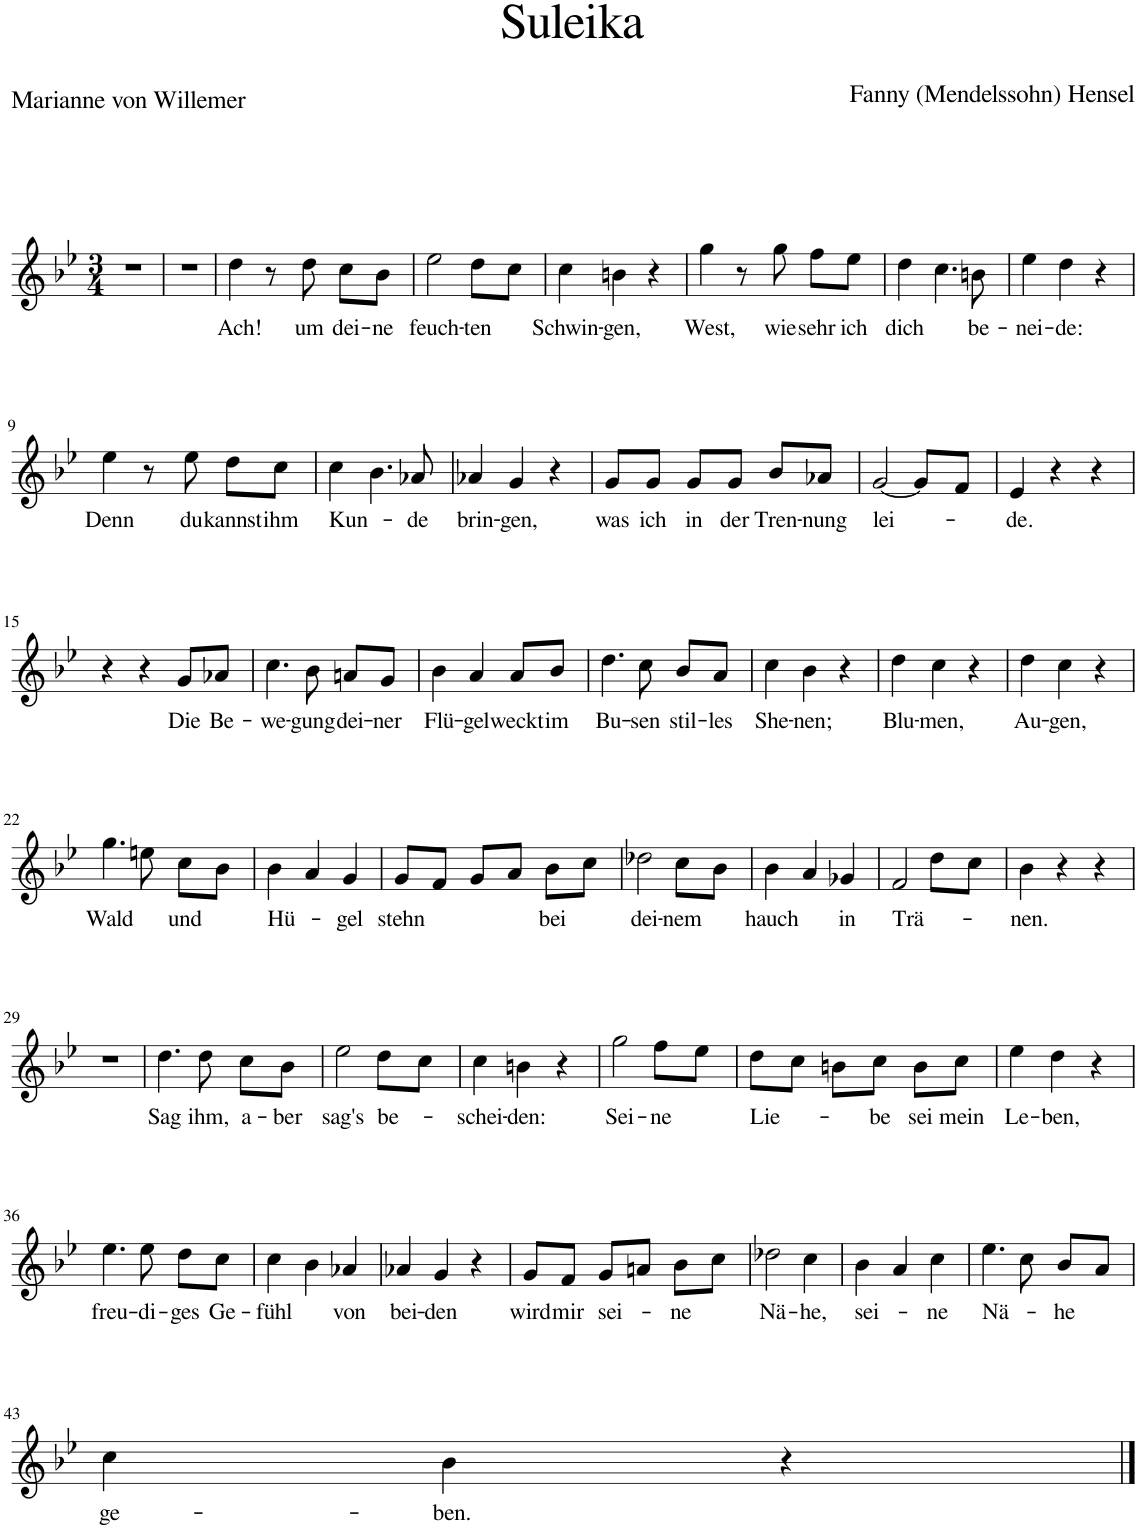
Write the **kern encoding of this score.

**kern	**text
*part1	*part1
*staff1	*staff1
*I"Piano	*
*I'Pno	*
*clefG2	*
*k[b-e-]	*
*M3/4	*
=1	=1
2.r	.
=2	=2
2.r	.
=3	=3
!	!LO:LY:b
4dd\	Ach!
8r	.
!	!LO:LY:b
8dd\	um
!	!LO:LY:b
8cc\L	dei-
!	!LO:LY:b
8b-\J	-ne
=4	=4
!	!LO:LY:b
2ee-\	feuch-
!	!LO:LY:b
8dd\L	-ten
8cc\J	.
=5	=5
!	!LO:LY:b
4cc\	Schwin-
!	!LO:LY:b
4bn\	-gen,
4r	.
=6	=6
!	!LO:LY:b
4gg\	West,
8r	.
!	!LO:LY:b
8gg\	wie
!	!LO:LY:b
8ff\L	sehr
!	!LO:LY:b
8ee-\J	ich
=7	=7
!	!LO:LY:b
4dd\	dich
4.cc\	.
!	!LO:LY:b
8bn\	be-
=8	=8
!	!LO:LY:b
4ee-\	-nei-
!	!LO:LY:b
4dd\	-de:
4r	.
!!LO:LB:g=z
=9	=9
!	!LO:LY:b
4ee-\	Denn
8r	.
!	!LO:LY:b
8ee-\	du
!	!LO:LY:b
8dd\L	kannst
!	!LO:LY:b
8cc\J	ihm
=10	=10
!	!LO:LY:b
4cc\	Kun-
4.b-\	.
!	!LO:LY:b
8a-X/	-de
=11	=11
!	!LO:LY:b
4a-X/	brin-
!	!LO:LY:b
4g/	-gen,
4r	.
=12	=12
!	!LO:LY:b
8g/L	was
!	!LO:LY:b
8g/J	ich
!	!LO:LY:b
8g/L	in
!	!LO:LY:b
8g/J	der
!	!LO:LY:b
8b-/L	Tren-
!	!LO:LY:b
8a-X/J	-nung
=13	=13
!	!LO:LY:b
[2g/	lei-
8g/L]	.
8f/J	.
=14	=14
!	!LO:LY:b
4e-/	-de.
4r	.
4r	.
!!LO:LB:g=z
=15	=15
4r	.
4r	.
!	!LO:LY:b
8g/L	Die
!	!LO:LY:b
8a-X/J	Be-
=16	=16
!	!LO:LY:b
4.cc\	-we-
!	!LO:LY:b
8b-\	-gung
!	!LO:LY:b
8an/L	dei-
!	!LO:LY:b
8g/J	-ner
=17	=17
!	!LO:LY:b
4b-\	Flü-
!	!LO:LY:b
4a/	-gel
!	!LO:LY:b
8a/L	weckt
!	!LO:LY:b
8b-/J	im
=18	=18
!	!LO:LY:b
4.dd\	Bu-
!	!LO:LY:b
8cc\	-sen
!	!LO:LY:b
8b-/L	stil-
!	!LO:LY:b
8a/J	-les
=19	=19
!	!LO:LY:b
4cc\	She-
!	!LO:LY:b
4b-\	-nen;
4r	.
=20	=20
!	!LO:LY:b
4dd\	Blu-
!	!LO:LY:b
4cc\	-men,
4r	.
=21	=21
!	!LO:LY:b
4dd\	Au-
!	!LO:LY:b
4cc\	-gen,
4r	.
!!LO:LB:g=z
=22	=22
!	!LO:LY:b
4.gg\	Wald
8een\	.
!	!LO:LY:b
8cc\L	und
8b-\J	.
=23	=23
!	!LO:LY:b
4b-\	Hü-
4a/	.
!	!LO:LY:b
4g/	-gel
=24	=24
!	!LO:LY:b
8g/L	stehn
8f/J	.
8g/L	.
8a/J	.
!	!LO:LY:b
8b-\L	bei
8cc\J	.
=25	=25
!	!LO:LY:b
2dd-X\	dei-
!	!LO:LY:b
8cc\L	-nem
8b-\J	.
=26	=26
!	!LO:LY:b
4b-\	hauch
4a/	.
!	!LO:LY:b
4g-X/	in
=27	=27
!	!LO:LY:b
2f/	Trä-
8dd\L	.
8cc\J	.
=28	=28
!	!LO:LY:b
4b-\	-nen.
4r	.
4r	.
!!LO:LB:g=z
=29	=29
2.r	.
=30	=30
!	!LO:LY:b
4.dd\	Sag
!	!LO:LY:b
8dd\	ihm,
!	!LO:LY:b
8cc\L	a-
!	!LO:LY:b
8b-\J	-ber
=31	=31
!	!LO:LY:b
2ee-\	sag's
!	!LO:LY:b
8dd\L	be-
8cc\J	.
=32	=32
!	!LO:LY:b
4cc\	-schei-
!	!LO:LY:b
4bn\	-den:
4r	.
=33	=33
!	!LO:LY:b
2gg\	Sei-
!	!LO:LY:b
8ff\L	-ne
8ee-\J	.
=34	=34
!	!LO:LY:b
8dd\L	Lie-
8cc\J	.
8bn\L	.
!	!LO:LY:b
8cc\J	-be
!	!LO:LY:b
8b\L	sei
!	!LO:LY:b
8cc\J	mein
=35	=35
!	!LO:LY:b
4ee-\	Le-
!	!LO:LY:b
4dd\	-ben,
4r	.
!!LO:LB:g=z
=36	=36
!	!LO:LY:b
4.ee-\	freu-
!	!LO:LY:b
8ee-\	-di-
!	!LO:LY:b
8dd\L	-ges
!	!LO:LY:b
8cc\J	Ge-
=37	=37
!	!LO:LY:b
4cc\	-fühl
4b-\	.
!	!LO:LY:b
4a-X/	von
=38	=38
!	!LO:LY:b
4a-X/	bei-
!	!LO:LY:b
4g/	-den
4r	.
=39	=39
!	!LO:LY:b
8g/L	wird
!	!LO:LY:b
8f/J	mir
!	!LO:LY:b
8g/L	sei-
8an/J	.
!	!LO:LY:b
8b-\L	-ne
8cc\J	.
=40	=40
!	!LO:LY:b
2dd-X\	Nä-
!	!LO:LY:b
4cc\	-he,
=41	=41
!	!LO:LY:b
4b-\	sei-
4a/	.
!	!LO:LY:b
4cc\	-ne
=42	=42
!	!LO:LY:b
4.ee-\	Nä-
8cc\	.
!	!LO:LY:b
8b-/L	-he
8a/J	.
!!LO:LB:g=z
=43	=43
!	!LO:LY:b
4cc\	ge-
!	!LO:LY:b
4b-\	-ben.
4r	.
==	==
*-	*-
